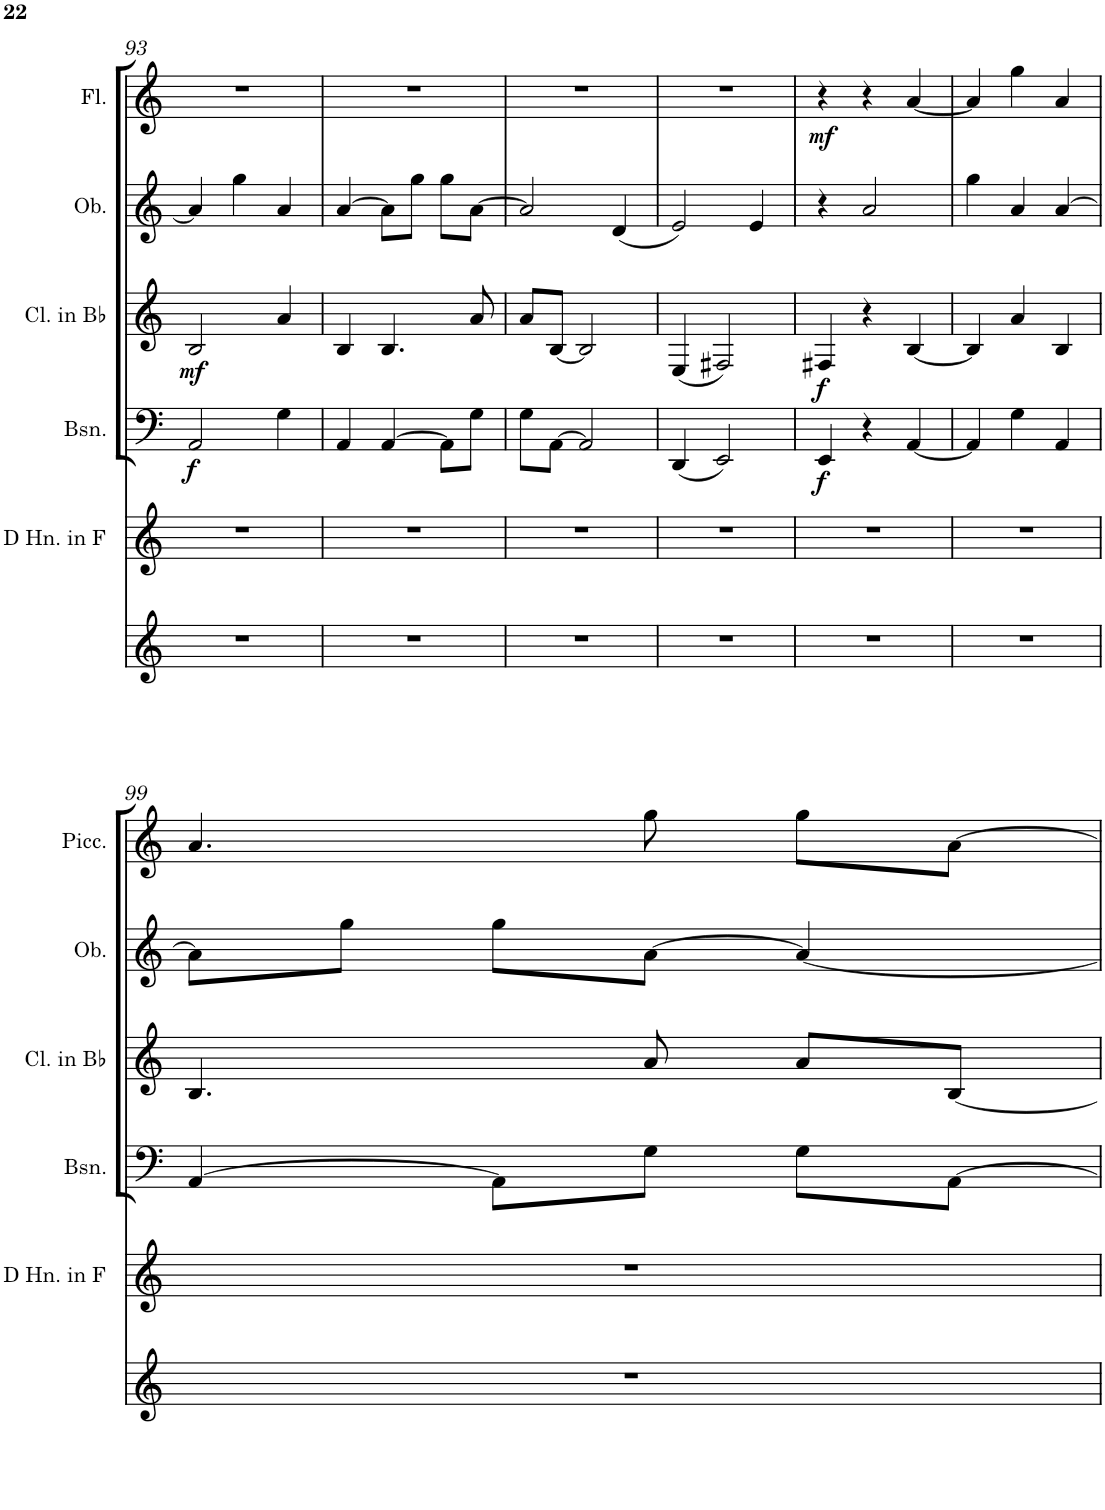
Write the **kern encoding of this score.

**kern	**kern	**kern	**dynam	**kern	**dynam	**kern	**kern	**dynam
*part6	*part5	*part4	*part4	*part3	*part3	*part2	*part1	*part1
*staff6	*staff5	*staff4	*staff4	*staff3	*staff3	*staff2	*staff1	*staff1
*I"Cues	*I"Horn in F	*I"Bassoon	*	*I"Clarinet in Bb	*	*I"Oboe	*I"Flute	*
*	*	*I'Bsn.	*	*I'Cl. in Bb	*	*I'Ob.	*I'Fl.	*
!!LO:PB:g=z
*clefG2	*clefG2	*clefF4	*	*clefG2	*	*clefG2	*clefG2	*
*	*Trd4c7	*	*	*Trd1c2	*	*	*	*
*k[]	*k[]	*k[]	*	*k[]	*	*k[]	*k[]	*
*M3/4	*M3/4	*M3/4	*	*M3/4	*	*M3/4	*M3/4	*
=93	=93	=93	=93	=93	=93	=93	=93	=93
!	!	!	!LO:DY:b	!	!LO:DY:b	!	!	!
2.r	2.r	2AA/	f	2B/	mf	4a/]	2.r	.
.	.	.	.	.	.	4gg\	.	.
.	.	4G\	.	4a/	.	4a/	.	.
=94	=94	=94	=94	=94	=94	=94	=94	=94
2.r	2.r	4AA/	.	4B/	.	[4a/	2.r	.
.	.	[4AA/	.	4.B/	.	8a\L]	.	.
.	.	.	.	.	.	8gg\J	.	.
.	.	8AA\L]	.	.	.	8gg\L	.	.
.	.	8G\J	.	8a/	.	[8a\J	.	.
=95	=95	=95	=95	=95	=95	=95	=95	=95
2.r	2.r	8G\L	.	8a/L	.	2a/]	2.r	.
.	.	[8AA\J	.	[8B/J	.	.	.	.
.	.	2AA/]	.	2B/]	.	.	.	.
.	.	.	.	.	.	(4d/	.	.
=96	=96	=96	=96	=96	=96	=96	=96	=96
2.r	2.r	(4DD/	.	(4E/	.	2e/)	2.r	.
.	.	2EE/)	.	2F#X/)	.	.	.	.
.	.	.	.	.	.	4e/	.	.
=97	=97	=97	=97	=97	=97	=97	=97	=97
!	!	!	!LO:DY:b	!	!LO:DY:b	!	!	!LO:DY:b
2.r	2.r	4EE/	f	4F#X/	f	4r	4r	mf
.	.	4r	.	4r	.	2a/	4r	.
.	.	[4AA/	.	[4B/	.	.	[4a/	.
=98	=98	=98	=98	=98	=98	=98	=98	=98
2.r	2.r	4AA/]	.	4B/]	.	4gg\	4a/]	.
.	.	4G\	.	4a/	.	4a/	4gg\	.
.	.	4AA/	.	4B/	.	[4a/	4a/	.
!!LO:LB:g=z
=99	=99	=99	=99	=99	=99	=99	=99	=99
2.r	2.r	[4AA/	.	4.B/	.	8a\L]	4.a/	.
.	.	.	.	.	.	8gg\J	.	.
.	.	8AA\L]	.	.	.	8gg\L	.	.
.	.	8G\J	.	8a/	.	[8a\J	8gg\	.
.	.	8G\L	.	8a/L	.	4a/_	8gg\L	.
.	.	[8AA\J	.	[8B/J	.	.	[8a\J	.
=	=	=	=	=	=	=	=	=
*-	*-	*-	*-	*-	*-	*-	*-	*-
